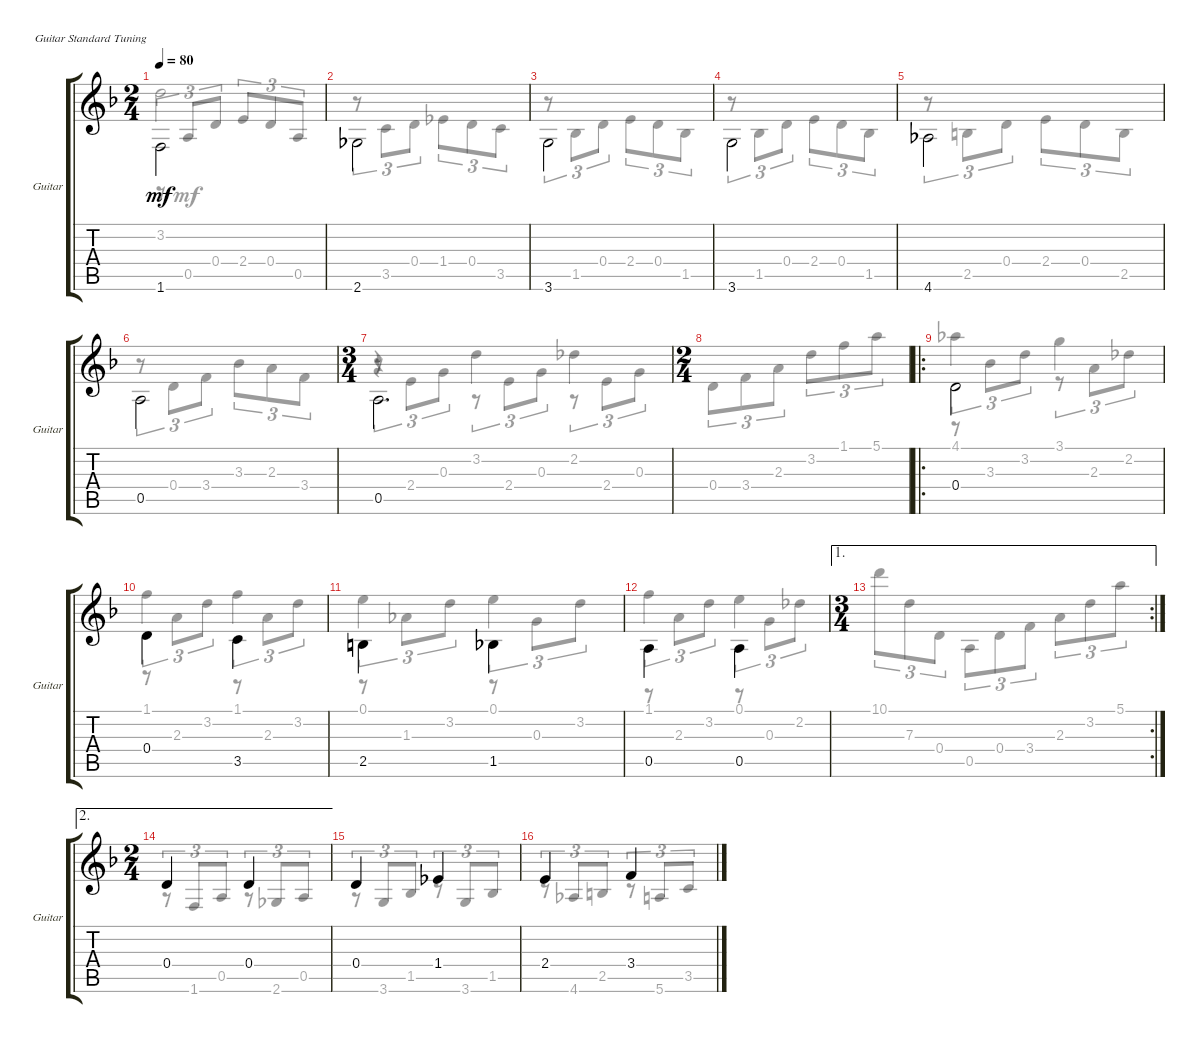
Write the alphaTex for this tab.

\defaultSystemsLayout 4
\bracketExtendMode groupsimilarinstruments
\useSystemSignSeparator
\singleTrackTrackNamePolicy allsystems
\multiTrackTrackNamePolicy allsystems
\firstSystemTrackNameOrientation horizontal
\otherSystemsTrackNameOrientation horizontal
\track ("Guitar" "Guitar") {instrument acousticguitarsteel}
\staff {score tabs}
\tuning (E4 B3 G3 D3 A2 E2)
\voice
\ts (2 4)
\tempo 80
\clef g2
\ks dminor
1.6.2{dy mf beam invert} |
2.6.2{beam invert} |
3.6.2{beam invert} |
3.6.2{beam invert} |
4.6.2{beam invert} |
0.5.2{beam invert} |
\ts (3 4)
0.5.2{d beam invert} |
\ts (2 4)
|
\ro
0.4.2{beam invert} |
0.4.4{beam invert} 3.5.4{beam invert} |
2.5.4{beam invert} 1.5.4{beam invert} |
0.5.4{beam invert} 0.5.4{beam invert} |
\ae 1
\rc 2
\ts (3 4)
|
\ae 2
\ts (2 4)
0.4.4 0.4.4 |
0.4.4 1.4.4 |
2.4.4 3.4.4
\voice
\clef g2
\ottava regular
\simile none
\ks dminor
3.2.2{dy mf} |
|
|
|
|
|
r.4 3.2.4 2.2.4 |
|
4.1.4 3.1.4 |
1.1.4 1.1.4 |
0.1.4 0.1.4 |
1.1.4 0.1.4 |
|
|
|
\voice
\clef g2
\ottava regular
\simile none
\ks dminor
r.8{tu (3 2) dy mf beam invert} 0.5.8{tu (3 2) beam invert} 0.4.8{tu (3 2)} 2.4.8{tu (3 2) beam invert} 0.4.8{tu (3 2)} 0.5.8{tu (3 2)} |
r.8{tu (3 2)} 3.5.8{tu (3 2)} 0.4.8{tu (3 2)} 1.4.8{tu (3 2)} 0.4.8{tu (3 2)} 3.5.8{tu (3 2)} |
r.8{tu (3 2)} 1.5.8{tu (3 2)} 0.4.8{tu (3 2)} 2.4.8{tu (3 2)} 0.4.8{tu (3 2)} 1.5.8{tu (3 2)} |
r.8{tu (3 2)} 1.5.8{tu (3 2)} 0.4.8{tu (3 2)} 2.4.8{tu (3 2)} 0.4.8{tu (3 2)} 1.5.8{tu (3 2)} |
r.8{tu (3 2)} 2.5.8{tu (3 2)} 0.4.8{tu (3 2)} 2.4.8{tu (3 2)} 0.4.8{tu (3 2)} 2.5.8{tu (3 2)} |
r.8{tu (3 2)} 0.4.8{tu (3 2)} 3.4.8{tu (3 2)} 3.3.8{tu (3 2)} 2.3.8{tu (3 2)} 3.4.8{tu (3 2)} |
r.8{tu (3 2)} 2.4.8{tu (3 2)} 0.3.8{tu (3 2)} r.8{tu (3 2)} 2.4.8{tu (3 2)} 0.3.8{tu (3 2)} r.8{tu (3 2)} 2.4.8{tu (3 2)} 0.3.8{tu (3 2)} |
0.4.8{tu (3 2)} 3.4.8{tu (3 2)} 2.3.8{tu (3 2)} 3.2.8{tu (3 2)} 1.1.8{tu (3 2)} 5.1.8{tu (3 2)} |
r.8{tu (3 2)} 3.3.8{tu (3 2)} 3.2.8{tu (3 2)} r.8{tu (3 2)} 2.3.8{tu (3 2)} 2.2.8{tu (3 2)} |
r.8{tu (3 2)} 2.3.8{tu (3 2)} 3.2.8{tu (3 2)} r.8{tu (3 2)} 2.3.8{tu (3 2)} 3.2.8{tu (3 2)} |
r.8{tu (3 2)} 1.3.8{tu (3 2)} 3.2.8{tu (3 2)} r.8{tu (3 2)} 0.3.8{tu (3 2)} 3.2.8{tu (3 2)} |
r.8{tu (3 2)} 2.3.8{tu (3 2)} 3.2.8{tu (3 2)} r.8{tu (3 2)} 0.3.8{tu (3 2)} 2.2.8{tu (3 2)} |
10.1.8{tu (3 2)} 7.3.8{tu (3 2)} 0.4.8{tu (3 2)} 0.5.8{tu (3 2)} 0.4.8{tu (3 2)} 3.4.8{tu (3 2)} 2.3.8{tu (3 2)} 3.2.8{tu (3 2)} 5.1.8{tu (3 2)} |
r.8{tu (3 2) beam invert} 1.6.8{tu (3 2) beam invert} 0.5.8{tu (3 2)} r.8{tu (3 2) beam invert} 2.6.8{tu (3 2) beam invert} 0.5.8{tu (3 2)} |
r.8{tu (3 2) beam invert} 3.6.8{tu (3 2)} 1.5.8{tu (3 2) beam invert} r.8{tu (3 2) beam invert} 3.6.8{tu (3 2)} 1.5.8{tu (3 2) beam invert} |
r.8{tu (3 2) beam invert} 4.6.8{tu (3 2) beam invert} 2.5.8{tu (3 2)} r.8{tu (3 2) beam invert} 5.6.8{tu (3 2) beam invert} 3.5.8{tu (3 2)}
